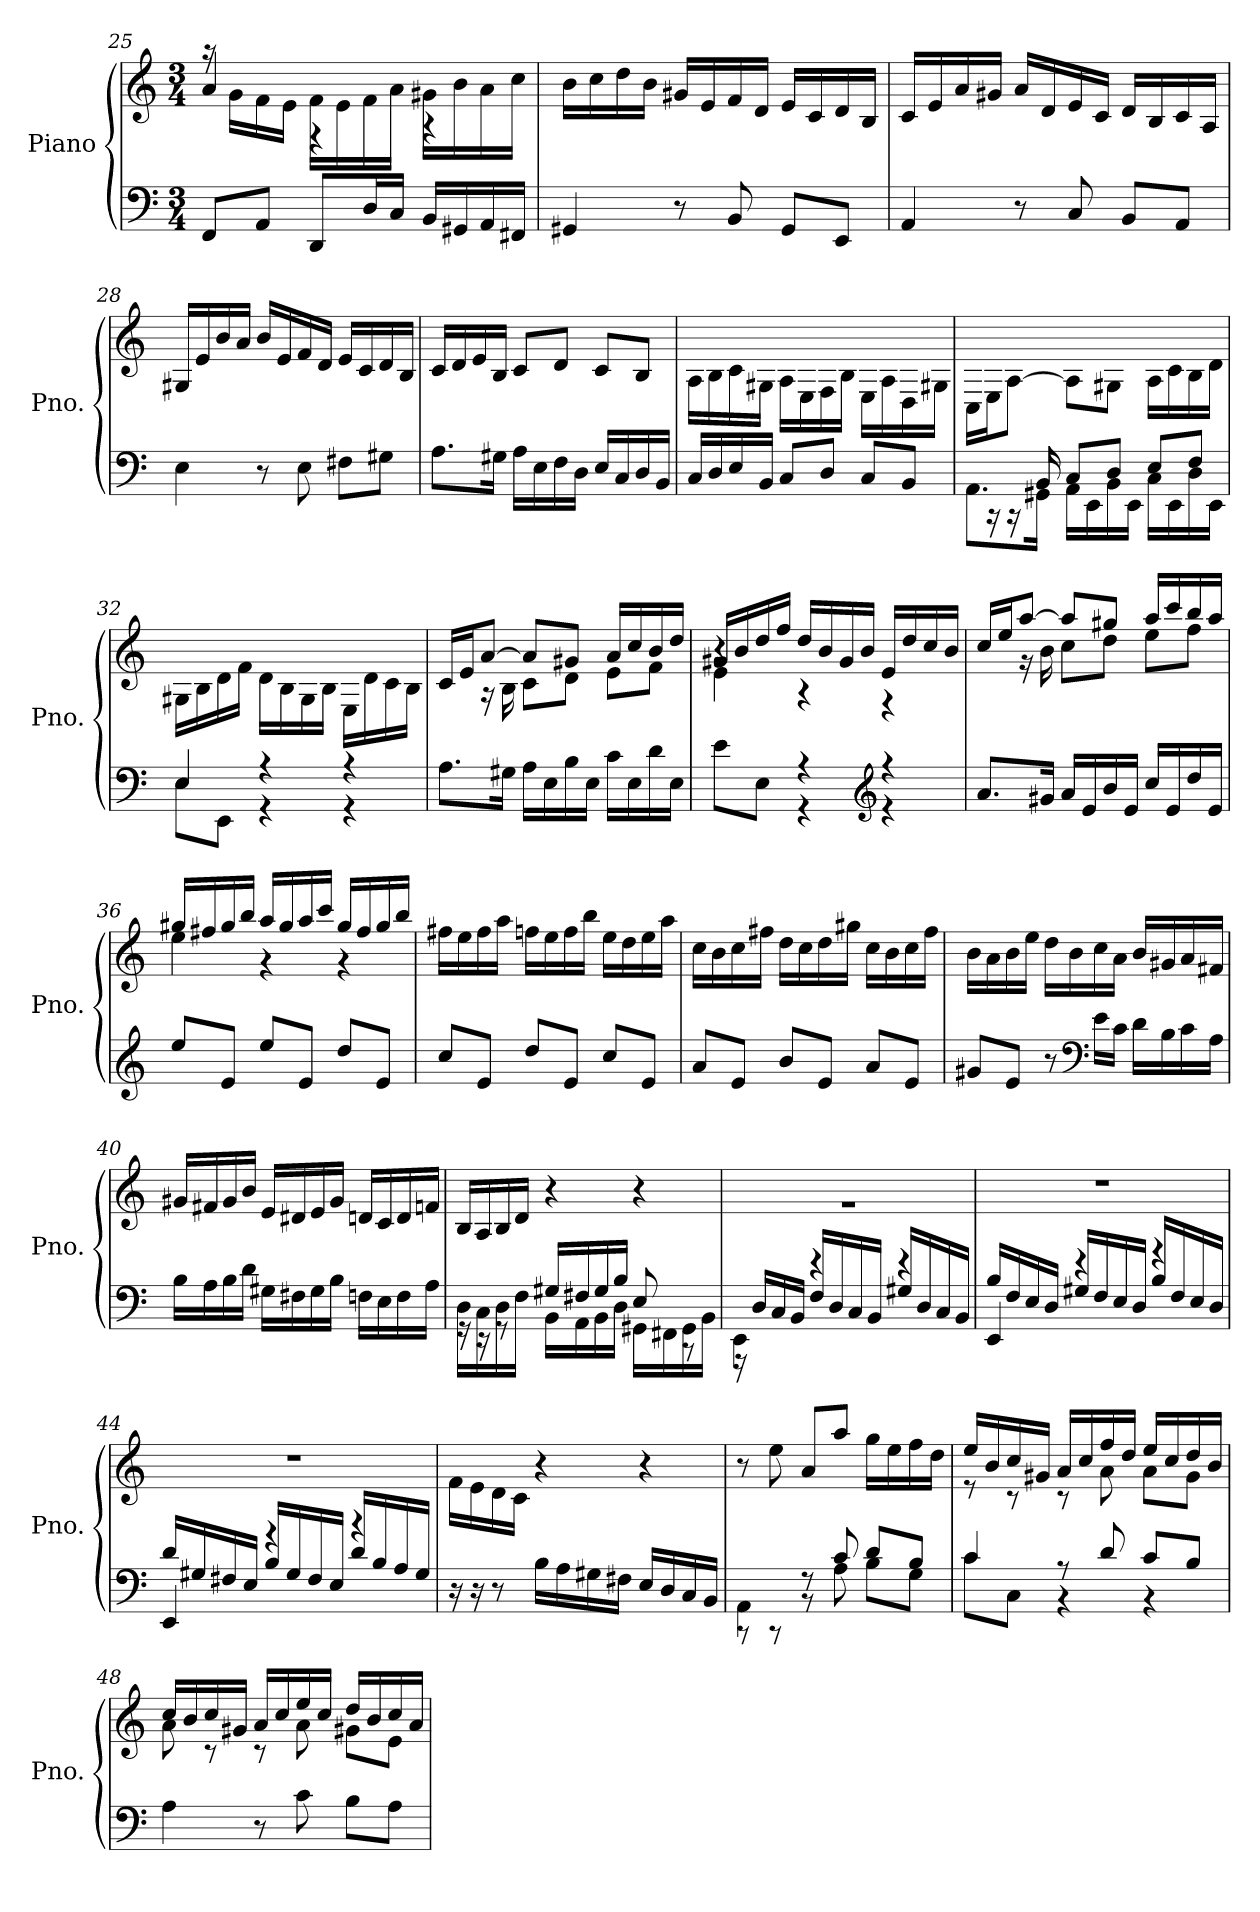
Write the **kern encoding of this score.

**kern	**kern
*part1	*part1
*staff2	*staff1
*I"Piano	*
*I'Pno.	*
*clefF4	*clefG2
*k[]	*k[]
*M3/4	*M3/4
=25	=25
*	*^
8FF/L	16r	4a/
.	16g\LL	.
8AA/J	16f\	.
.	16e\JJ	.
8DD/L	16f\LL	4r
.	16e\	.
16D/L	16f\	.
16C/JJ	16a\JJ	.
16BB/LL	16g#X\LL	4r
16GG#X/	16b\	.
16AA/	16a\	.
16FF#X/JJ	16cc\JJ	.
*	*v	*v
!!LO:LB:g=z
=26	=26
4GG#X/	16b\LL
.	16cc\
.	16dd\
.	16b\JJ
8r	16g#X/LL
.	16e/
8BB/	16f/
.	16d/JJ
8GG#/L	16e/LL
.	16c/
8EE/J	16d/
.	16B/JJ
=27	=27
4AA/	16c/LL
.	16e/
.	16a/
.	16g#X/JJ
8r	16a/LL
.	16d/
8C/	16e/
.	16c/JJ
8BB/L	16d/LL
.	16B/
8AA/J	16c/
.	16A/JJ
=28	=28
4E\	16G#X/LL
.	16e/
.	16b/
.	16a/JJ
8r	16b/LL
.	16e/
8E\	16f/
.	16d/JJ
8F#X\L	16e/LL
.	16c/
8G#X\J	16d/
.	16B/JJ
!!LO:LB:g=z
=29	=29
8.A\L	16c/LL
.	16d/
.	16e/
16G#X\Jk	16B/JJ
16A\LL	8c/L
16E\	.
16F\	8d/J
16D\JJ	.
16E/LL	8c/L
16C/	.
16D/	8B/J
16BB/JJ	.
=30	=30
16C/LL	16A\LL
16D/	16B\
16E/	16c\
16BB/JJ	16G#X\JJ
8C/L	16A\LL
.	16E\
8D/J	16F\
.	16B\JJ
8C/L	16E\LL
.	16A\
8BB/J	16D\
.	16G#X\JJ
=31	=31
*^	*
8.AA\L	16ryy	16C\LL
.	16r	16E\J
.	16r	[8A\J
16GG#X\Jk	16BB/	.
16AA\LL	8C/L	8A\L]
16EE\	.	.
16BB\	8D/J	8G#X\J
16EE\JJ	.	.
16C\LL	8E/L	16A\LL
16EE\	.	16c\
16D\	8F/J	16B\
16EE\JJ	.	16d\JJ
!!LO:LB:g=z
=32	=32	=32
8E\L	4E/	16G#X\LL
.	.	16B\
8EE\J	.	16d\
.	.	16f\JJ
4r	4r	16d\LL
.	.	16B\
.	.	16G#\
.	.	16B\JJ
4r	4r	16E\LL
.	.	16d\
.	.	16c\
.	.	16B\JJ
*v	*v	*
=33	=33
*	*^
8.A\L	16c/LL	8ryy
.	16e/J	.
.	[8a/J	16r
16G#X\Jk	.	16B\
16A\LL	8a/L]	8c\L
16E\	.	.
16B\	8g#X/J	8d\J
16E\JJ	.	.
16c\LL	16a/LL	8e\L
16E\	16cc/	.
16d\	16b/	8f\J
16E\JJ	16dd/JJ	.
=34	=34	=34
*^	*	*^
8e\L	4ryy	16g#X/LL	4r	4e\
.	.	16b/	.	.
8E\J	.	16dd/	.	.
.	.	16ff/JJ	.	.
4r	4r	16dd/LL	4r	2ryy
.	.	16b/	.	.
.	.	16g#/	.	.
.	.	16b/JJ	.	.
*clefG2	*	*	*	*
4r	4r	16e/LL	4r	.
.	.	16dd/	.	.
.	.	16cc/	.	.
.	.	16b/JJ	.	.
*v	*v	*	*	*
*	*	*v	*v
!!LO:LB:g=z
=35	=35	=35
8.a/L	16cc/LL	8ryy
.	16ee/J	.
.	[8aa/J	16r
16g#X/Jk	.	16b\
16a/LL	8aa/L]	8cc\L
16e/	.	.
16b/	8gg#X/J	8dd\J
16e/JJ	.	.
16cc/LL	16aa/LL	8ee\L
16e/	16ccc/	.
16dd/	16bb/	8ff\J
16e/JJ	16aa/JJ	.
=36	=36	=36
8ee/L	16gg#X/LL	4ee\
.	16ff#X/	.
8e/J	16gg#/	.
.	16bb/JJ	.
8ee/L	16aa/LL	4r
.	16gg#/	.
8e/J	16aa/	.
.	16ccc/JJ	.
8dd/L	16gg#/LL	4r
.	16ff#/	.
8e/J	16gg#/	.
.	16bb/JJ	.
*	*v	*v
=37	=37
8cc/L	16ff#X\LL
.	16ee\
8e/J	16ff#\
.	16aa\JJ
8dd/L	16ffn\LL
.	16ee\
8e/J	16ff\
.	16bb\JJ
8cc/L	16ee\LL
.	16dd\
8e/J	16ee\
.	16aa\JJ
!!LO:PB:g=z
=38	=38
8a/L	16cc\LL
.	16b\
8e/J	16cc\
.	16ff#X\JJ
8b/L	16dd\LL
.	16cc\
8e/J	16dd\
.	16gg#X\JJ
8a/L	16cc\LL
.	16b\
8e/J	16cc\
.	16ff#\JJ
=39	=39
8g#X/L	16b\LL
.	16a\
8e/J	16b\
.	16ee\JJ
8r	16dd\LL
.	16b\
*clefF4	*
16e\LL	16cc\
16c\JJ	16a\JJ
16d\LL	16b/LL
16B\	16g#X/
16c\	16a/
16A\JJ	16f#X/JJ
=40	=40
16B\LL	16g#X/LL
16A\	16f#X/
16B\	16g#/
16d\JJ	16b/JJ
16G#X\LL	16e/LL
16F#X\	16d#X/
16G#\	16e/
16B\JJ	16g#/JJ
16Fn\LL	16dn/LL
16E\	16c/
16F\	16d/
16A\JJ	16fn/JJ
!!LO:LB:g=z
=41	=41
*^	*
16D\LL	16r	16B/LL
16C\	16r	16A/
16D\	8r	16B/
16F\JJ	.	16d/JJ
16BB\LL	16G#X/LL	4r
16AA\	16F#X/	.
16BB\	16G#/	.
16D\JJ	16B/JJ	.
16GG#X\LL	8E/	4r
16FF#X\	.	.
16GG#\	8r	.
16BB\JJ	.	.
=42	=42	=42
4EE\	16r	2.rg
.	16D/LL	.
.	16C/	.
.	16BB/JJ	.
4r	16F/LL	.
.	16D/	.
.	16C/	.
.	16BB/JJ	.
4r	16G#X/LL	.
.	16D/	.
.	16C/	.
.	16BB/JJ	.
=43	=43	=43
4EE/	16B/LL	2.r
.	16F/	.
.	16E/	.
.	16D/JJ	.
4r	16G#X/LL	.
.	16F/	.
.	16E/	.
.	16D/JJ	.
4r	16B/LL	.
.	16F/	.
.	16E/	.
.	16D/JJ	.
!!LO:LB:g=z
=44	=44	=44
4EE/	16d/LL	2.r
.	16G#X/	.
.	16F#X/	.
.	16E/JJ	.
4r	16B/LL	.
.	16G#/	.
.	16F#/	.
.	16E/JJ	.
4r	16d/LL	.
.	16B/	.
.	16A/	.
.	16G#/JJ	.
*v	*v	*
=45	=45
16r	16f\LL
16r	16e\
8r	16d\
.	16c\JJ
16B\LL	4r
16A\	.
16G#X\	.
16F#X\JJ	.
16E/LL	4r
16D/	.
16C/	.
16BB/JJ	.
=46	=46
*^	*
4AA\	8r	8r
.	8r	8ee\
8r	8r	8a/L
8A\	8c/	8aa\J
8B\L	8d/L	16gg\LL
.	.	16ee\
8G\J	8B/J	16ff\
.	.	16dd\JJ
!!LO:LB:g=z
=47	=47	=47
*	*	*^
8c\L	4c/	16ee/LL	8r
.	.	16b/	.
8C\J	.	16cc/	8r
.	.	16g#X/JJ	.
8r	4r	16a/LL	8r
.	.	16cc/	.
8d/	.	16ff/	8a\
.	.	16dd/JJ	.
8c/L	4r	16ee/LL	8a\L
.	.	16cc/	.
8B/J	.	16dd/	8g#\J
.	.	16b/JJ	.
*v	*v	*	*
=48	=48	=48
4A\	16cc/LL	8a\
.	16b/	.
.	16cc/	8r
.	16g#X/JJ	.
8r	16a/LL	8r
.	16cc/	.
8c\	16ee/	8a\
.	16cc/JJ	.
8B\L	16dd/LL	8g#X\L
.	16b/	.
8A\J	16cc/	8e\J
.	16a/JJ	.
*	*v	*v
=	=
*-	*-
